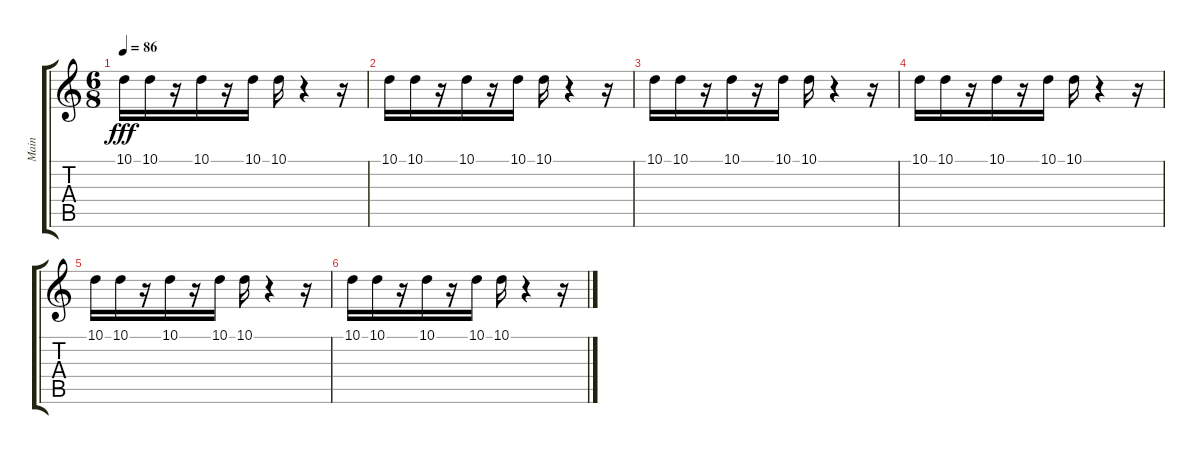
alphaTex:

\track ("Main" "Main") {instrument synthstrings1}
\staff {score tabs}
\tuning (E4 B3 G3 D3 A2 E2) {hide}
\ts (6 8)
\tempo 86
\clef g2
\ks c
10.1.16{dy fff volume 2} 10.1.16 r.16 10.1.16{volume 3} r.16 10.1.16{volume 3} 10.1.16{volume 3} r.4 r.16 |
10.1.16{volume 4} 10.1.16{volume 4} r.16 10.1.16{volume 4} r.16 10.1.16{volume 4} 10.1.16 r.4 r.16 |
10.1.16{volume 5} 10.1.16 r.16 10.1.16{volume 5} r.16 10.1.16{volume 5} 10.1.16{volume 5} r.4 r.16 |
10.1.16{volume 6} 10.1.16{volume 6} r.16 10.1.16{volume 6} r.16 10.1.16{volume 6} 10.1.16{volume 6} r.4 r.16 |
10.1.16{volume 7} 10.1.16{volume 7} r.16 10.1.16{volume 7} r.16 10.1.16{volume 7} 10.1.16{volume 7} r.4 r.16 |
10.1.16{volume 8} 10.1.16{volume 8} r.16 10.1.16{volume 8} r.16 10.1.16{volume 8} 10.1.16{volume 8} r.4 r.16
